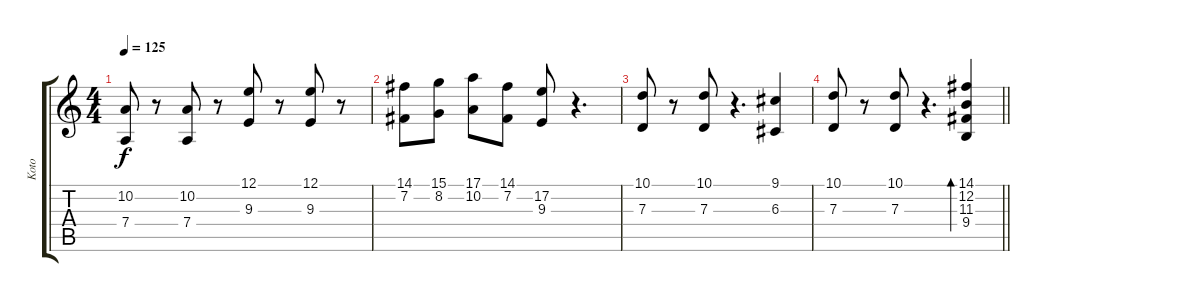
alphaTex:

\track ("Koto" "Koto") {instrument koto}
\staff {score tabs}
\tuning (E4 B3 G3 D3 A2 E2) {hide}
\ts (4 4)
\tempo 125
\clef g2
\ks c
(10.2 7.4).8{dy f} r.8 (10.2 7.4).8 r.8 (12.1 9.3).8 r.8 (12.1 9.3).8 r.8 |
(14.1 7.2).8 (15.1 8.2).8 (17.1 10.2).8 (14.1 7.2).8 (17.2 9.3).8 r.4{d} |
(10.1 7.3).8 r.8 (10.1 7.3).8 r.4{d} (9.1 6.3).4 |
\barLineRight lightlight
(10.1 7.3).8 r.8 (10.1 7.3).8 r.4{d} (14.1 12.2 11.3 9.4).4{bd 240}
